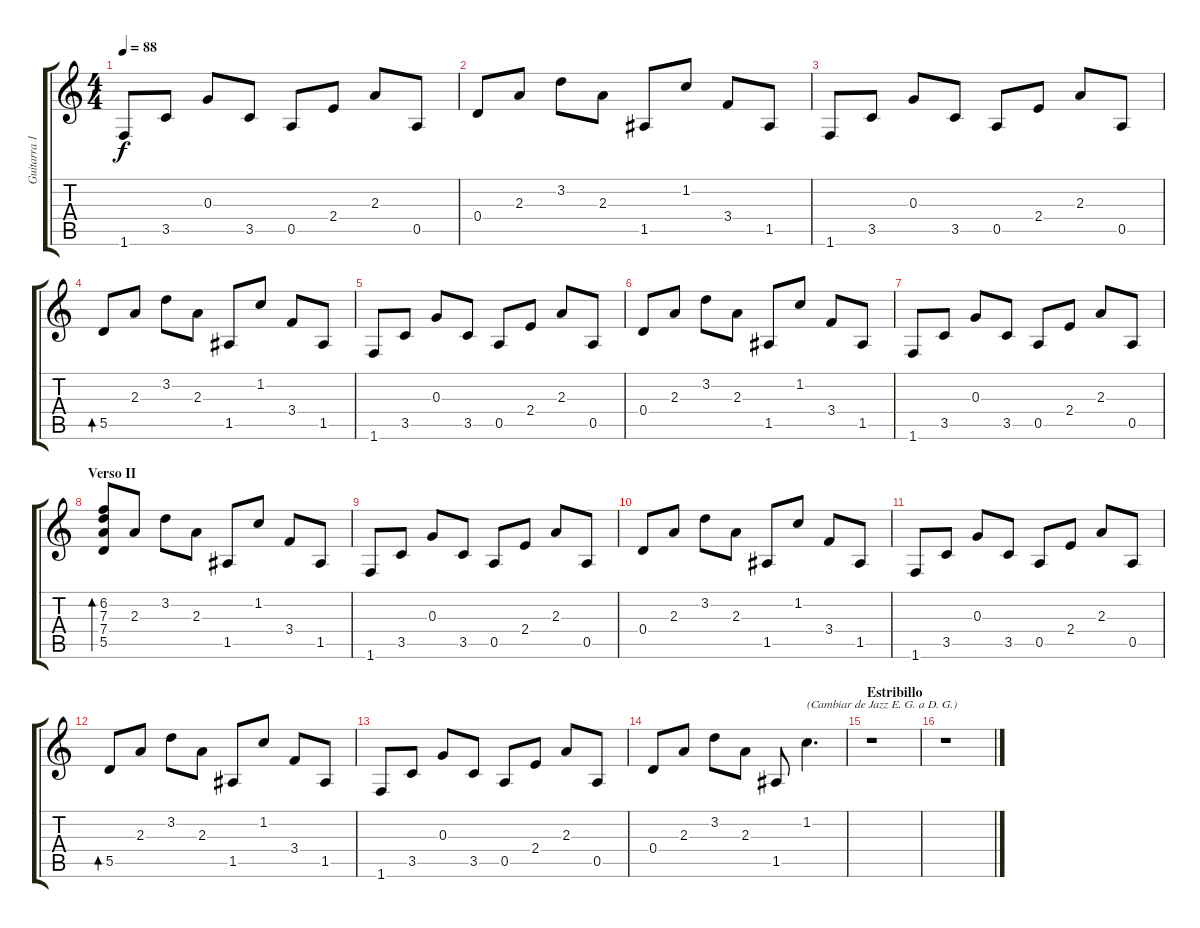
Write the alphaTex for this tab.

\track ("Guitarra 1b" "Guitarra 1") {instrument electricguitarjazz}
\staff {score tabs}
\tuning (E4 B3 G3 D3 A2 E2) {hide}
\ts (4 4)
\tempo 88
\clef g2
\ks c
1.6.8{dy f} 3.5.8 0.3.8 3.5.8 0.5.8 2.4.8 2.3.8 0.5.8 |
0.4.8 2.3.8 3.2.8 2.3.8 1.5.8 1.2.8 3.4.8 1.5.8 |
1.6.8 3.5.8 0.3.8 3.5.8 0.5.8 2.4.8 2.3.8 0.5.8 |
5.5.8{bd 240} 2.3.8 3.2.8 2.3.8 1.5.8 1.2.8 3.4.8 1.5.8 |
1.6.8 3.5.8 0.3.8 3.5.8 0.5.8 2.4.8 2.3.8 0.5.8 |
0.4.8 2.3.8 3.2.8 2.3.8 1.5.8 1.2.8 3.4.8 1.5.8 |
1.6.8 3.5.8 0.3.8 3.5.8 0.5.8 2.4.8 2.3.8 0.5.8 |
\section ("" "Verso II")
(6.2 7.3 7.4 5.5).8{bd 240} 2.3.8 3.2.8 2.3.8 1.5.8 1.2.8 3.4.8 1.5.8 |
1.6.8 3.5.8 0.3.8 3.5.8 0.5.8 2.4.8 2.3.8 0.5.8 |
0.4.8 2.3.8 3.2.8 2.3.8 1.5.8 1.2.8 3.4.8 1.5.8 |
1.6.8 3.5.8 0.3.8 3.5.8 0.5.8 2.4.8 2.3.8 0.5.8 |
5.5.8{bd 240} 2.3.8 3.2.8 2.3.8 1.5.8 1.2.8 3.4.8 1.5.8 |
1.6.8 3.5.8 0.3.8 3.5.8 0.5.8 2.4.8 2.3.8 0.5.8 |
0.4.8 2.3.8 3.2.8 2.3.8 1.5.8 1.2.4{d txt "(Cambiar de Jazz E. G. a D. G.)"} |
\section ("" "Estribillo")
r.1 |
r.1
